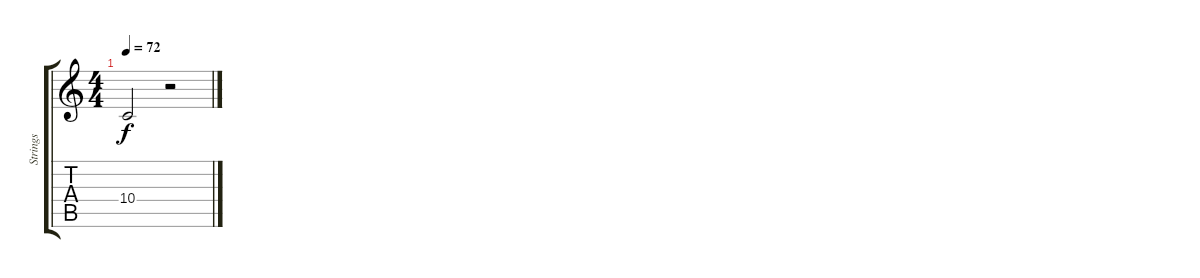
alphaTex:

\track ("Strings" "Strings") {instrument synthstrings1}
\staff {score tabs}
\tuning (E4 B3 G3 D3 A2 E2) {hide}
\ts (4 4)
\tempo 72
\clef g2
\ks c
10.4{t}.2{dy f} r.2
